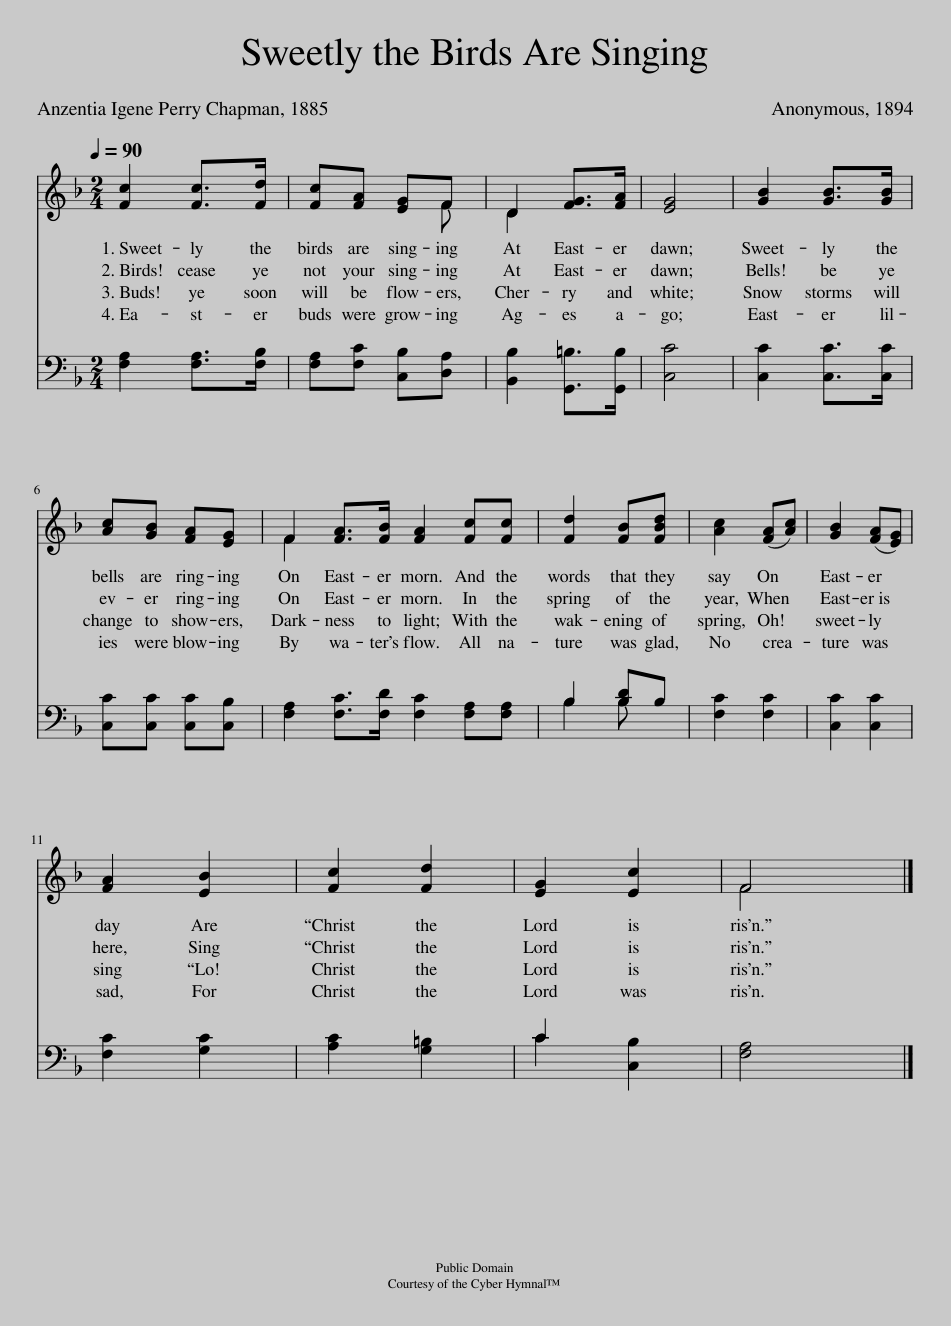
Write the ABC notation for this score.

X:1
%%score ( 1 2 ) ( 3 4 )
L:1/8
Q:1/4=90
M:2/4
I:linebreak $
K:F
V:1 treble
V:2 treble
V:3 bass
V:4 bass
V:1
 [Fc]2 [Fc]>[Fd] | [Fc][FA] [EG]F | D2 [FG]>[FA] | [EG]4 | [GB]2 [GB]>[GB] |$ %5
 [Ac][GB] [FA][EG] | F2 [FA]>[FB] [FA]2 [Fc][Fc] | [Fd]2 [FB][FBd] | [Ac]2 ([FA][Ac]) | [GB]2 ([FA][EG]) |$ %10
 [FA]2 [EB]2 | [Fc]2 [Fd]2 | [EG]2 [Ec]2 | F4 |] %14
V:2
 x4 | x3 F | D2 x2 | x4 | x4 |$ %5
 x4 | F2 x6 | x4 | x4 | x4 |$ %10
 x4 | x4 | x4 | F4 |] %14
V:3
 [F,A,]2 [F,A,]>[F,B,] | [F,A,][F,C] [C,B,][D,A,] | [B,,B,]2 [G,,=B,]>[G,,B,] | [C,C]4 | [C,C]2 [C,C]>[C,C] |$ %5
 [C,C][C,C] [C,C][C,B,] | [F,A,]2 [F,C]>[F,D] [F,C]2 [F,A,][F,A,] | B,2 [B,D]B, | [F,C]2 [F,C]2 | [C,C]2 [C,C]2 |$ %10
 [F,C]2 [G,C]2 | [A,C]2 [G,=B,]2 | C2 [C,B,]2 | [F,A,]4 |] %14
V:4
 x4 | x4 | x4 | x4 | x4 |$ %5
 x4 | x8 | B,2 B, x | x4 | x4 |$ %10
 x4 | x4 | C2 x2 | x4 |] %14
